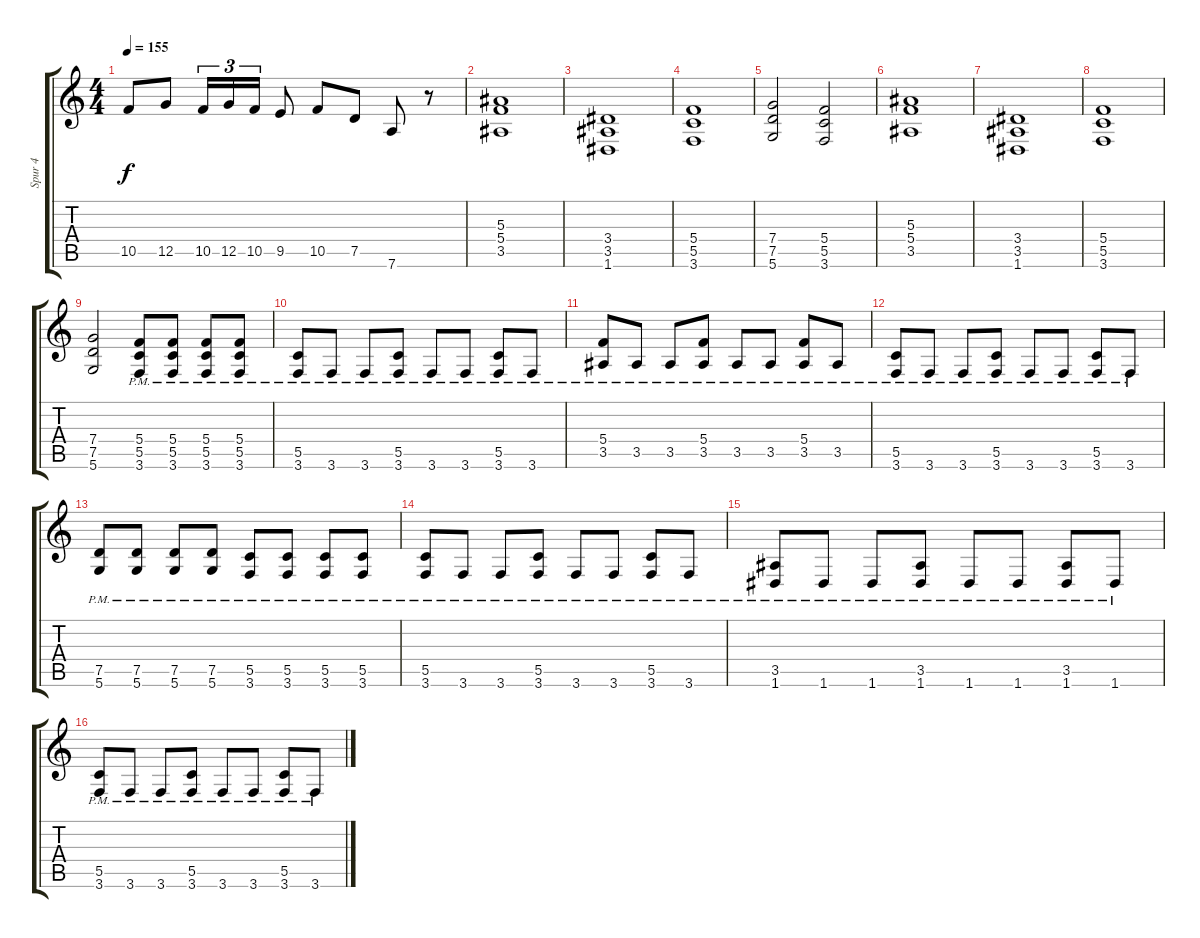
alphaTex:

\track ("Spur 4" "Spur 4") {instrument distortionguitar}
\staff {score tabs}
\tuning (D4 A3 F3 C3 G2 D2) {hide}
\ts (4 4)
\tempo 155
\clef g2
\ks c
10.5.8{dy f} 12.5.8 10.5.16{tu (3 2)} 12.5.16{tu (3 2)} 10.5.16{tu (3 2)} 9.5.8 10.5.8 7.5.8 7.6.8 r.8 |
(5.3 5.4 3.5).1 |
(3.4 3.5 1.6).1 |
(5.4 5.5 3.6).1 |
(7.4 7.5 5.6).2 (5.4 5.5 3.6).2 |
(5.3 5.4 3.5).1 |
(3.4 3.5 1.6).1 |
(5.4 5.5 3.6).1 |
(7.4 7.5 5.6).2 (5.4{pm} 5.5{pm} 3.6{pm}).8 (5.4{pm} 5.5{pm} 3.6{pm}).8 (5.4{pm} 5.5{pm} 3.6{pm}).8 (5.4{pm} 5.5{pm} 3.6{pm}).8 |
(5.5 3.6{pm}).8 3.6{pm}.8 3.6{pm}.8 (5.5 3.6{pm}).8 3.6{pm}.8 3.6{pm}.8 (5.5 3.6{pm}).8 3.6{pm}.8 |
(5.4{pm} 3.5{pm}).8 3.5{pm}.8 3.5{pm}.8 (5.4{pm} 3.5{pm}).8 3.5{pm}.8 3.5{pm}.8 (5.4{pm} 3.5{pm}).8 3.5{pm}.8 |
(5.5{pm} 3.6{pm}).8 3.6{pm}.8 3.6{pm}.8 (5.5 3.6{pm}).8 3.6{pm}.8 3.6{pm}.8 (5.5{pm} 3.6{pm}).8 3.6{pm}.8 |
(7.5{pm} 5.6{pm}).8 (7.5{pm} 5.6{pm}).8 (7.5{pm} 5.6{pm}).8 (7.5{pm} 5.6{pm}).8 (5.5{pm} 3.6{pm}).8 (5.5{pm} 3.6{pm}).8 (5.5{pm} 3.6{pm}).8 (5.5{pm} 3.6{pm}).8 |
(5.5 3.6{pm}).8 3.6{pm}.8 3.6{pm}.8 (5.5 3.6{pm}).8 3.6{pm}.8 3.6{pm}.8 (5.5 3.6{pm}).8 3.6{pm}.8 |
(3.5 1.6{pm}).8 1.6{pm}.8 1.6{pm}.8 (3.5 1.6{pm}).8 1.6{pm}.8 1.6{pm}.8 (3.5 1.6{pm}).8 1.6{pm}.8 |
(5.5{pm} 3.6{pm}).8 3.6{pm}.8 3.6{pm}.8 (5.5 3.6{pm}).8 3.6{pm}.8 3.6{pm}.8 (5.5{pm} 3.6{pm}).8 3.6{pm}.8
